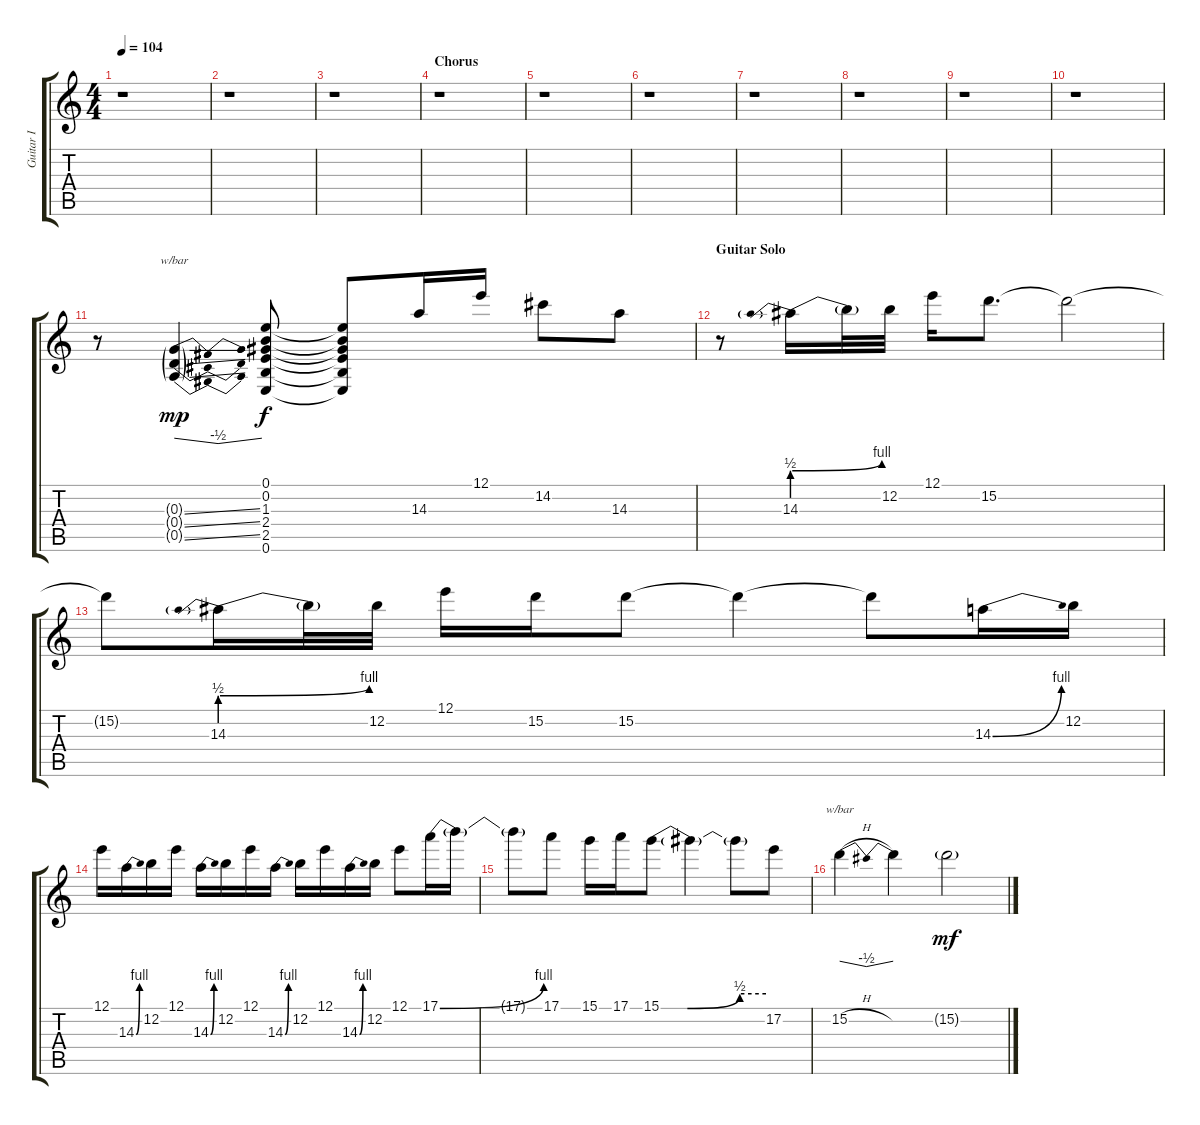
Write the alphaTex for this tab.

\track ("Guitar I" "Guitar I") {instrument overdrivenguitar}
\staff {score tabs}
\tuning (E4 B3 G3 D3 A2 E2) {hide}
\ts (4 4)
\tempo 104
\clef g2
\ks c
r.1{dy f} |
r.1 |
r.1 |
\section ("" "Chorus")
r.1 |
r.1 |
r.1 |
r.1 |
r.1 |
r.1 |
r.1 |
r.8 (0.3{ss g} 0.4{ss g} 0.5{ss g}).4{tbe (dip default 0 0 30 -2 60 0) dy mp} (0.1 0.2 1.3 2.4 2.5 0.6).8{dy f} (0.1{t} 0.2{t} 1.3{t} 2.4{t} 2.5{t} 0.6{t}).8 14.3.16 12.1.16 14.2.8 14.3.8 |
\section ("" "Guitar Solo")
r.8 14.3{be (prebendbend 0 2 60 4)}.16 14.3{t}.32 12.2.32 12.1.16 15.2.8{d} 15.2{t}.2 |
15.2{t}.8 14.3{be (prebendbend 0 2 60 4)}.16 14.3{t}.32 12.2.32 12.1.16 15.2.16 15.2.8 15.2{t}.4 15.2{t}.8 14.3{be (bend 0 0 60 4)}.16 12.2.16 |
12.1.16 14.3{be (bend 0 0 60 4)}.16 12.2.16 12.1.16 14.3{be (bend 0 0 60 4)}.16 12.2.16 12.1.16 14.3{be (bend 0 0 60 4)}.16 12.2.16 12.1.16 14.3{be (bend 0 0 60 4)}.16 12.2.16 12.1.8 17.1{be (bend 0 0 60 4)}.16 17.1{t}.16 |
17.1{t}.8 17.1.8 15.1.16 17.1.16 15.1{be (custom 0 0 15 0 45 2 60 2)}.8 15.1{t}.4 15.1{t}.8 17.2.8 |
15.2{h}.4{tbe (dip default 0 0 30 -2 60 0)} 15.2{t}.4 15.2{g}.2{dy mf}
